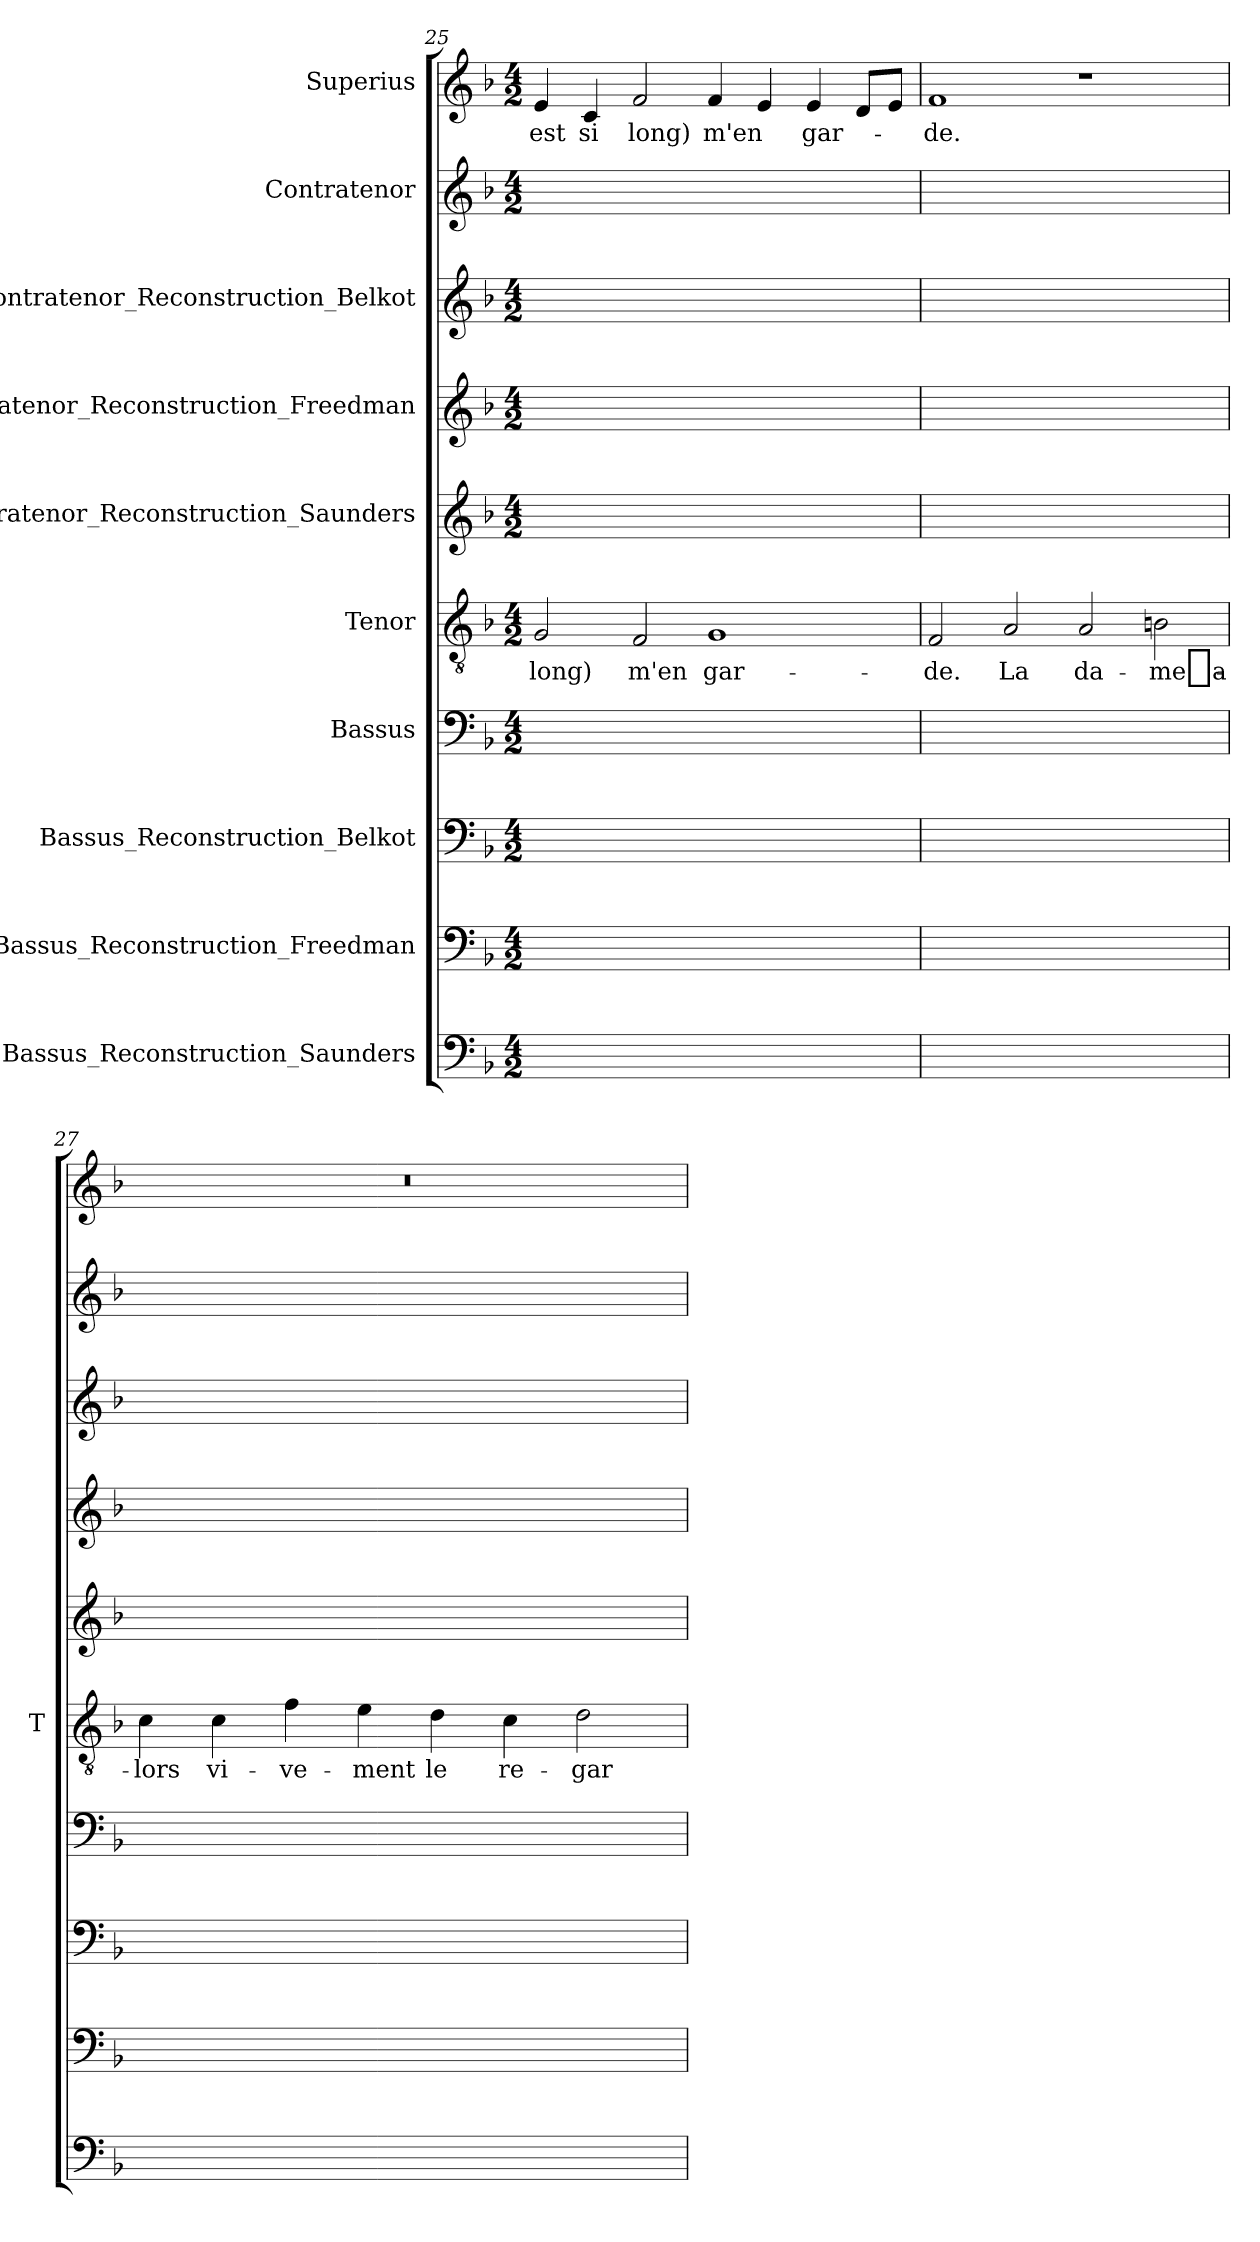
**kern	**kern	**kern	**kern	**kern	**text	**kern	**kern	**kern	**kern	**kern	**text
*part10	*part9	*part8	*part7	*part6	*part6	*part5	*part4	*part3	*part2	*part1	*part1
*staff10	*staff9	*staff8	*staff7	*staff6	*staff6	*staff5	*staff4	*staff3	*staff2	*staff1	*staff1
*I"Bassus_Reconstruction_Saunders	*I"Bassus_Reconstruction_Freedman	*I"Bassus_Reconstruction_Belkot	*I"Bassus	*I"Tenor	*	*I"Contratenor_Reconstruction_Saunders	*I"Contratenor_Reconstruction_Freedman	*I"Contratenor_Reconstruction_Belkot	*I"Contratenor	*I"Superius	*
*	*	*	*	*I'T	*	*	*	*	*	*	*
*clefF4	*clefF4	*clefF4	*clefF4	*clefGv2	*	*clefG2	*clefG2	*clefG2	*clefG2	*clefG2	*
*k[b-]	*k[b-]	*k[b-]	*k[b-]	*k[b-]	*	*k[b-]	*k[b-]	*k[b-]	*k[b-]	*k[b-]	*
*M4/2	*M4/2	*M4/2	*M4/2	*M4/2	*	*M4/2	*M4/2	*M4/2	*M4/2	*M4/2	*
=25	=25	=25	=25	=25	=25	=25	=25	=25	=25	=25	=25
0ryy	0ryy	0ryy	0ryy	2G	-long)	0ryy	0ryy	0ryy	0ryy	4e	-est
.	.	.	.	.	.	.	.	.	.	4c	-si
.	.	.	.	2F	-m'en	.	.	.	.	2f	-long)
.	.	.	.	1G	gar-	.	.	.	.	4f	-m'en
.	.	.	.	.	.	.	.	.	.	4e	.
.	.	.	.	.	.	.	.	.	.	4e	gar-
.	.	.	.	.	.	.	.	.	.	8dL	.
.	.	.	.	.	.	.	.	.	.	8eJ	.
=26	=26	=26	=26	=26	=26	=26	=26	=26	=26	=26	=26
0ryy	0ryy	0ryy	0ryy	2F	-de.	0ryy	0ryy	0ryy	0ryy	1f	-de.
.	.	.	.	2A	-La	.	.	.	.	.	.
.	.	.	.	2A	da-	.	.	.	.	1r	.
.	.	.	.	2Bn	me_a-	.	.	.	.	.	.
=27	=27	=27	=27	=27	=27	=27	=27	=27	=27	=27	=27
0ryy	0ryy	0ryy	0ryy	4c	-lors	0ryy	0ryy	0ryy	0ryy	0r	.
.	.	.	.	4c	vi-	.	.	.	.	.	.
.	.	.	.	4f	ve-	.	.	.	.	.	.
.	.	.	.	4e	-ment	.	.	.	.	.	.
.	.	.	.	4d	-le	.	.	.	.	.	.
.	.	.	.	4c	re-	.	.	.	.	.	.
.	.	.	.	2d	gar-	.	.	.	.	.	.
=	=	=	=	=	=	=	=	=	=	=	=
*-	*-	*-	*-	*-	*-	*-	*-	*-	*-	*-	*-
